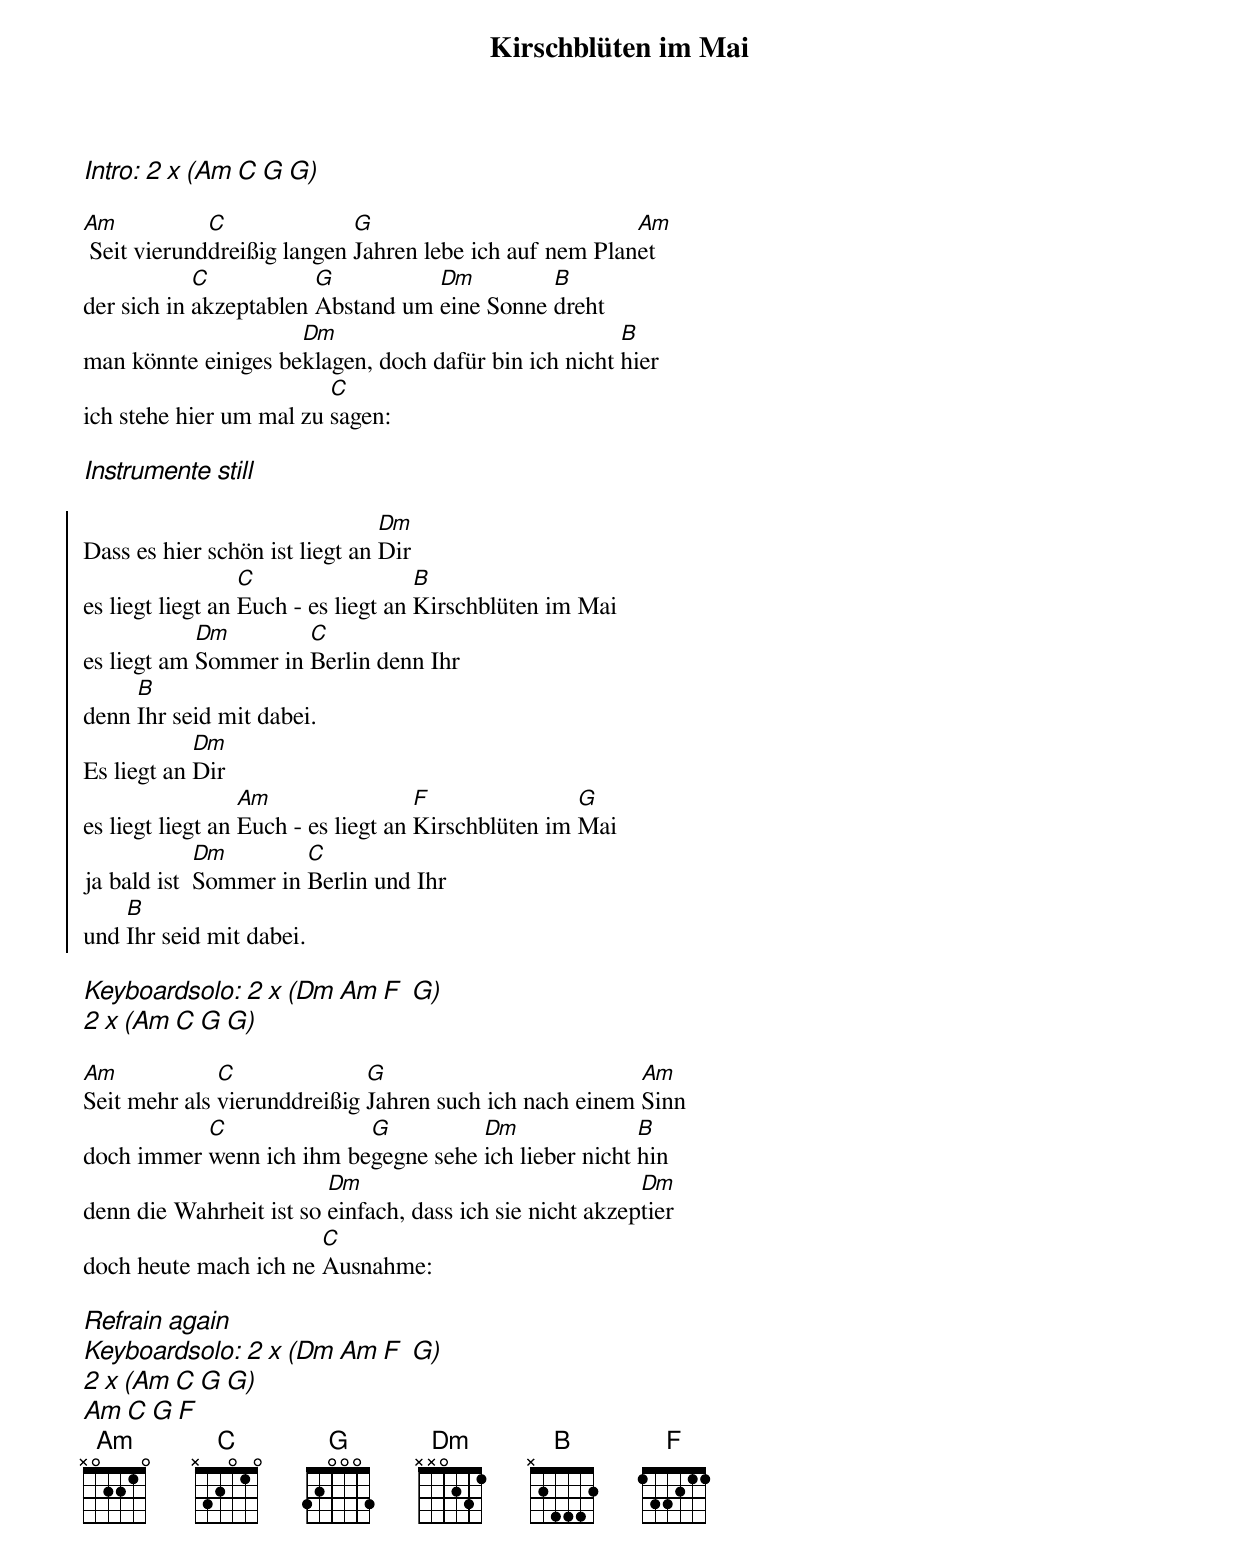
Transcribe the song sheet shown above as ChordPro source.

{title:Kirschblüten im Mai}

{ci:Intro: 2 x (Am C G G)}

[Am] Seit vierund[C]dreißig langen [G]Jahren lebe ich auf nem Plan[Am]et
der sich in [C]akzeptablen [G]Abstand um [Dm]eine Sonne [B]dreht
man könnte einiges be[Dm]klagen, doch dafür bin ich nicht [B]hier
ich stehe hier um mal zu [C]sagen:

{ci:Instrumente still}

{start_of_chorus}
{start_of_chorus}
Dass es hier schön ist liegt an [Dm]Dir
es liegt liegt an [C]Euch - es liegt an [B]Kirschblüten im Mai
es liegt am [Dm]Sommer in [C]Berlin denn Ihr
denn [B]Ihr seid mit dabei.
Es liegt an [Dm]Dir
es liegt liegt an [Am]Euch - es liegt an [F]Kirschblüten im [G]Mai
ja bald ist  [Dm]Sommer in [C]Berlin und Ihr
und [B]Ihr seid mit dabei.
{end_of_chorus}

{ci:Keyboardsolo: 2 x (Dm Am F  G)}
{ci: 2 x (Am C G G) }

[Am]Seit mehr als [C]vierunddreißig [G]Jahren such ich nach einem [Am]Sinn
doch immer [C]wenn ich ihm be[G]gegne sehe [Dm]ich lieber nicht [B]hin
denn die Wahrheit ist so [Dm]einfach, dass ich sie nicht akzep[Dm]tier
doch heute mach ich ne [C]Ausnahme:

{ci:Refrain again}
{ci:Keyboardsolo: 2 x (Dm Am F  G)}
{ci: 2 x (Am C G G) }
{ci: Am C G F}
